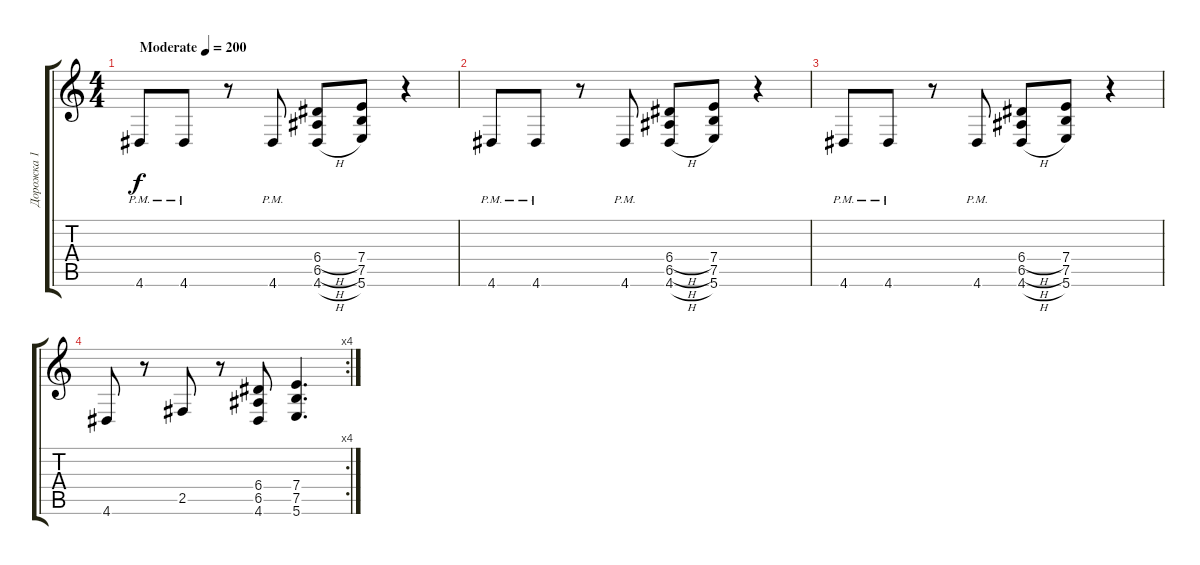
\track ("Дорожка 1" "Дорожка 1") {instrument overdrivenguitar}
\staff {score tabs}
\tuning (B3 Gb3 D3 A2 E2 B1) {hide}
\ts (4 4)
\tempo (200 "Moderate")
\clef g2
\ks c
4.6{pm}.8{dy f instrument overdrivenguitar} 4.6{pm}.8 r.8 4.6{pm}.8 (6.4{h} 6.5{h} 4.6{h}).8 (7.4 7.5 5.6).8 r.4 |
4.6{pm}.8 4.6{pm}.8 r.8 4.6{pm}.8 (6.4{h} 6.5{h} 4.6{h}).8 (7.4 7.5 5.6).8 r.4 |
4.6{pm}.8 4.6{pm}.8 r.8 4.6{pm}.8 (6.4{h} 6.5{h} 4.6{h}).8 (7.4 7.5 5.6).8 r.4 |
\rc 4
4.6.8 r.8 2.5.8 r.8 (6.4 6.5 4.6).8 (7.4 7.5 5.6).4{d}
